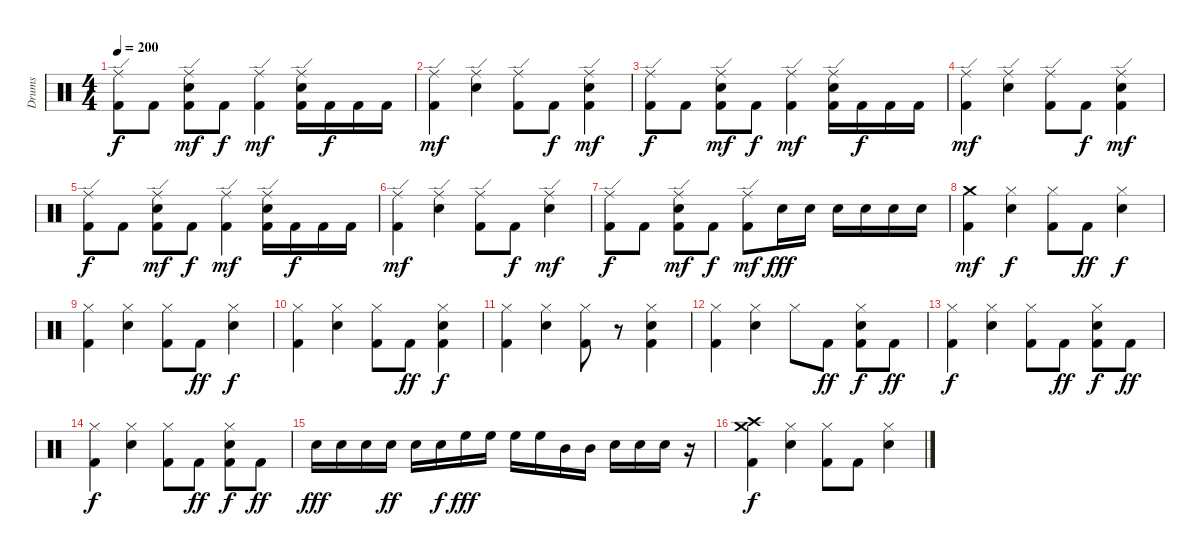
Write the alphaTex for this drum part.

\bracketExtendMode groupsimilarinstruments
\otherSystemsTrackNameOrientation horizontal
\track ("Drumkit" "Drums") {instrument percussion}
\staff {score}
\articulation defaults
\ts (4 4)
\tempo 200
\clef neutral
\ks c
("Ride (edge)" "Kick (hit) 2").8{dy f} "Kick (hit) 2".8 ("Ride (edge)" "Snare (hit) 2" "Kick (hit) 2").8{dy mf} "Kick (hit) 2".8{dy f} ("Ride (edge)" "Kick (hit) 2").4{dy mf} ("Ride (edge)" "Snare (hit) 2" "Kick (hit) 2").16 "Kick (hit) 2".16{dy f} "Kick (hit) 2".16 "Kick (hit) 2".16 |
("Ride (edge)" "Kick (hit) 2").4{dy mf} ("Ride (edge)" "Snare (hit) 2").4 ("Ride (edge)" "Kick (hit) 2").8 "Kick (hit) 2".8{dy f} ("Ride (edge)" "Snare (hit) 2" "Kick (hit) 2").4{dy mf} |
("Ride (edge)" "Kick (hit) 2").8{dy f} "Kick (hit) 2".8 ("Ride (edge)" "Snare (hit) 2" "Kick (hit) 2").8{dy mf} "Kick (hit) 2".8{dy f} ("Ride (edge)" "Kick (hit) 2").4{dy mf} ("Ride (edge)" "Snare (hit) 2" "Kick (hit) 2").16 "Kick (hit) 2".16{dy f} "Kick (hit) 2".16 "Kick (hit) 2".16 |
("Ride (edge)" "Kick (hit) 2").4{dy mf} ("Ride (edge)" "Snare (hit) 2").4 ("Ride (edge)" "Kick (hit) 2").8 "Kick (hit) 2".8{dy f} ("Ride (edge)" "Snare (hit) 2" "Kick (hit) 2").4{dy mf} |
("Ride (edge)" "Kick (hit) 2").8{dy f} "Kick (hit) 2".8 ("Ride (edge)" "Snare (hit) 2" "Kick (hit) 2").8{dy mf} "Kick (hit) 2".8{dy f} ("Ride (edge)" "Kick (hit) 2").4{dy mf} ("Ride (edge)" "Snare (hit) 2" "Kick (hit) 2").16 "Kick (hit) 2".16{dy f} "Kick (hit) 2".16 "Kick (hit) 2".16 |
("Ride (edge)" "Kick (hit) 2").4{dy mf} ("Ride (edge)" "Snare (hit) 2").4 ("Ride (edge)" "Kick (hit) 2").8 "Kick (hit) 2".8{dy f} ("Ride (edge)" "Snare (hit) 2").4{dy mf} |
("Ride (edge)" "Kick (hit) 2").8{dy f} "Kick (hit) 2".8 ("Ride (edge)" "Snare (hit) 2" "Kick (hit) 2").8{dy mf} "Kick (hit) 2".8{dy f} ("Ride (edge)" "Kick (hit) 2").8{dy mf} "Snare (hit) 2".16{dy fff} "Snare (hit) 2".16 "Snare (hit) 2".16 "Snare (hit) 2".16 "Snare (hit) 2".16 "Snare (hit) 2".16 |
("Crash medium (hit)" "Kick (hit) 2").4{dy mf} ("Hi-Hat (closed)" "Snare (hit) 2").4{dy f} ("Hi-Hat (closed)" "Kick (hit) 2").8 "Kick (hit) 2".8{dy ff} ("Hi-Hat (closed)" "Snare (hit) 2").4{dy f} |
("Hi-Hat (closed)" "Kick (hit) 2").4 ("Hi-Hat (closed)" "Snare (hit) 2").4 ("Hi-Hat (closed)" "Kick (hit) 2").8 "Kick (hit) 2".8{dy ff} ("Hi-Hat (closed)" "Snare (hit) 2").4{dy f} |
("Hi-Hat (closed)" "Kick (hit) 2").4 ("Hi-Hat (closed)" "Snare (hit) 2").4 ("Hi-Hat (closed)" "Kick (hit) 2").8 "Kick (hit) 2".8{dy ff} ("Hi-Hat (closed)" "Snare (hit) 2" "Kick (hit) 2").4{dy f} |
("Hi-Hat (closed)" "Kick (hit) 2").4 ("Hi-Hat (closed)" "Snare (hit) 2").4 ("Hi-Hat (closed)" "Kick (hit) 2").8 r.8 ("Hi-Hat (closed)" "Snare (hit) 2" "Kick (hit) 2").4 |
("Hi-Hat (closed)" "Kick (hit) 2").4 ("Hi-Hat (closed)" "Snare (hit) 2").4 "Hi-Hat (closed)".8 "Kick (hit) 2".8{dy ff} ("Hi-Hat (closed)" "Snare (hit) 2" "Kick (hit) 2").8{dy f} "Kick (hit) 2".8{dy ff} |
("Hi-Hat (closed)" "Kick (hit) 2").4{dy f} ("Hi-Hat (closed)" "Snare (hit) 2").4 ("Hi-Hat (closed)" "Kick (hit) 2").8 "Kick (hit) 2".8{dy ff} ("Hi-Hat (closed)" "Snare (hit) 2" "Kick (hit) 2").8{dy f} "Kick (hit) 2".8{dy ff} |
("Hi-Hat (closed)" "Kick (hit) 2").4{dy f} ("Hi-Hat (closed)" "Snare (hit) 2").4 ("Hi-Hat (closed)" "Kick (hit) 2").8 "Kick (hit) 2".8{dy ff} ("Hi-Hat (closed)" "Snare (hit) 2" "Kick (hit) 2").8{dy f} "Kick (hit) 2".8{dy ff} |
"Snare (hit) 2".16{dy fff} "Snare (hit) 2".16 "Snare (hit) 2".16 "Snare (hit) 2".16{dy ff} "Snare (hit) 2".16 "Snare (hit) 2".16{dy f} "High Floor Tom (hit)".16{dy fff} "High Floor Tom (hit)".16 "High Floor Tom (hit)".16 "High Floor Tom (hit)".16 "Mid Tom (hit)".16 "Mid Tom (hit)".16 "Snare (hit) 2".16 "Snare (hit) 2".16 "Snare (hit) 2".16 r.16 |
("Crash medium (hit)" "Crash high (hit)" "Kick (hit) 2").4{dy f} ("Hi-Hat (closed)" "Snare (hit) 2").4 ("Hi-Hat (closed)" "Kick (hit) 2").8 "Kick (hit) 2".8 ("Hi-Hat (closed)" "Snare (hit) 2").4
